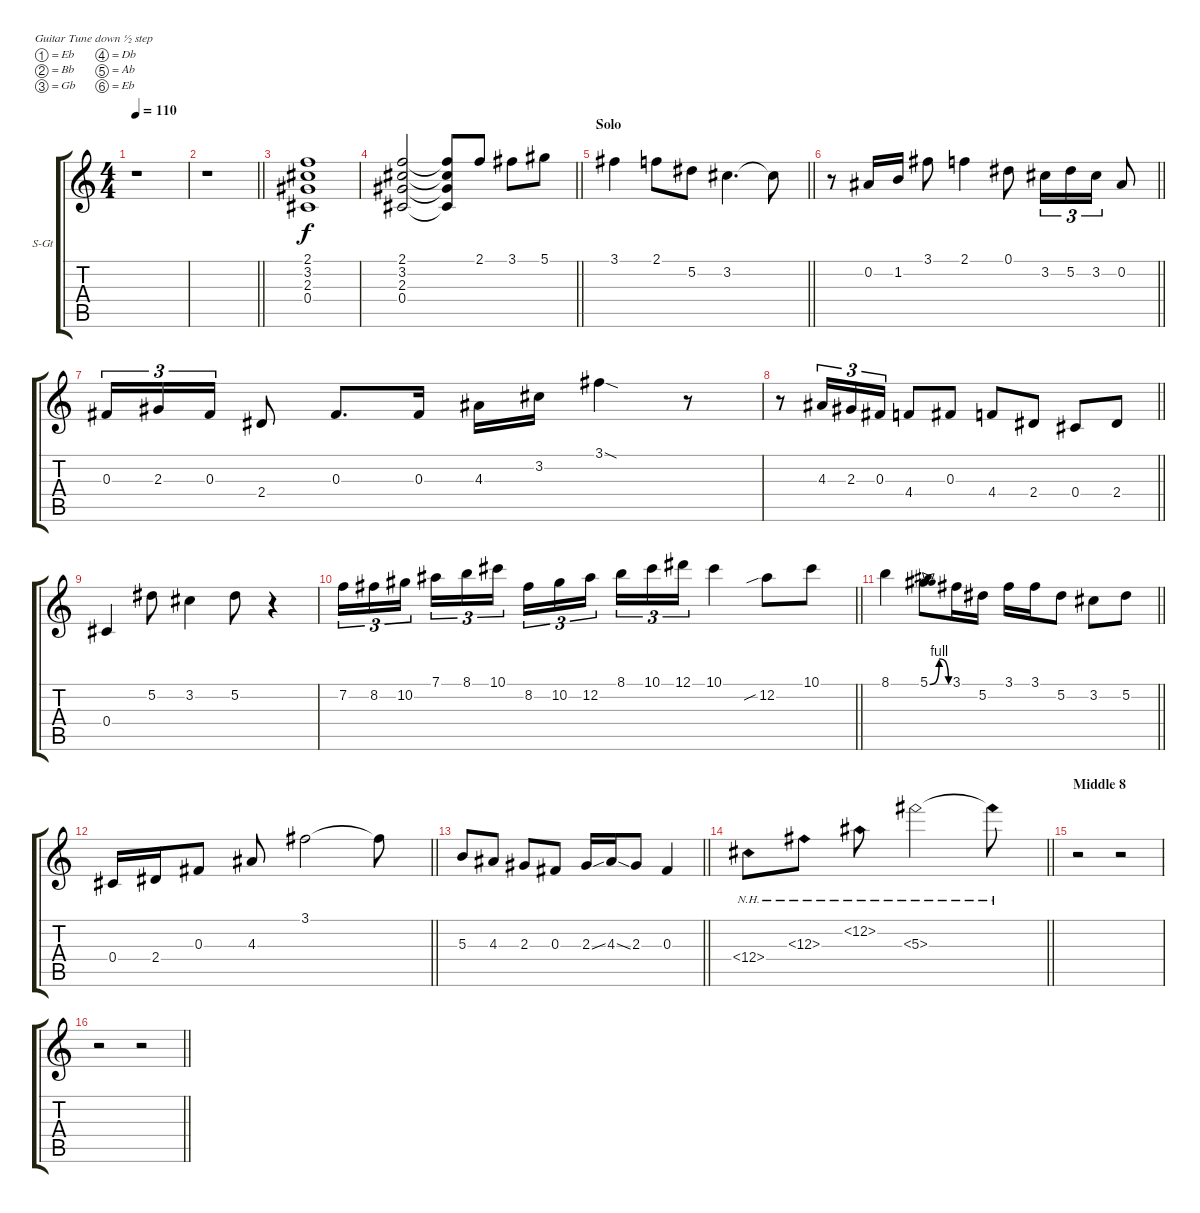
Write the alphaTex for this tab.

\bracketExtendMode groupsimilarinstruments
\firstSystemTrackNameOrientation horizontal
\otherSystemsTrackNameOrientation horizontal
\track ("Lead Guitar" "S-Gt") {instrument acousticguitarsteel}
\staff {score tabs}
\tuning (Eb4 Bb3 Gb3 Db3 Ab2 Eb2)
\ts (4 4)
\tempo 110
\clef g2
\ks c
r.1{dy f} |
\barLineRight lightlight
r.1 |
(2.1 3.2 2.3 0.4).1 |
\barLineRight lightlight
(2.1 3.2 2.3 0.4).2 (2.1{t} 3.2{t} 2.3{t} 0.4{t}).8 2.1.8 3.1.8 5.1.8 |
\section ("" "Solo")
\barLineRight lightlight
3.1.4 2.1.8 5.2.8 3.2.4{d} 3.2{t}.8 |
\barLineRight lightlight
r.8 0.2.16 1.2.16 3.1.8 2.1.4 0.1.8 3.2.16{tu (3 2)} 5.2.16{tu (3 2)} 3.2.16{tu (3 2)} 0.2.8 |
0.3.16{tu (3 2)} 2.3.16{tu (3 2)} 0.3.16{tu (3 2)} 2.4.8 0.3.8{d} 0.3.16 4.3.16 3.2.16 3.1{sod}.4 r.8 |
\barLineRight lightlight
r.8 4.3.16{tu (3 2)} 2.3.16{tu (3 2)} 0.3.16{tu (3 2)} 4.4.8 0.3.8 4.4.8 2.4.8 0.4.8 2.4.8 |
0.4.4 5.2.8 3.2.4 5.2.8 r.4 |
\barLineRight lightlight
7.2.16{tu (3 2)} 8.2.16{tu (3 2)} 10.2.16{tu (3 2)} 7.1.16{tu (3 2)} 8.1.16{tu (3 2)} 10.1.16{tu (3 2)} 8.2.16{tu (3 2)} 10.2.16{tu (3 2)} 12.2.16{tu (3 2)} 8.1.16{tu (3 2)} 10.1.16{tu (3 2)} 12.1.16{tu (3 2)} 10.1.4 12.2{sib}.8 10.1.8 |
\barLineRight lightlight
8.1.4 5.1{be (bendrelease 0 0 30 4 30 4 60 0)}.8 3.1.16 5.2.16 3.1.16 3.1.16 5.2.8 3.2.8 5.2.8 |
\barLineRight lightlight
0.4.16 2.4.16 0.3.8 4.3.8 3.1.2 3.1{t}.8 |
\barLineRight lightlight
5.3.8 4.3.8 2.3.8 0.3.8 2.3{ss}.16 4.3{ss}.16 2.3.8 0.3.4 |
\barLineRight lightlight
12.4{nh}.8 12.3{nh}.8 12.2{nh}.8 5.3{nh}.2 5.3{nh t}.8 |
\section ("" "Middle 8")
r.2 r.2 |
\barLineRight lightlight
r.2 r.2
